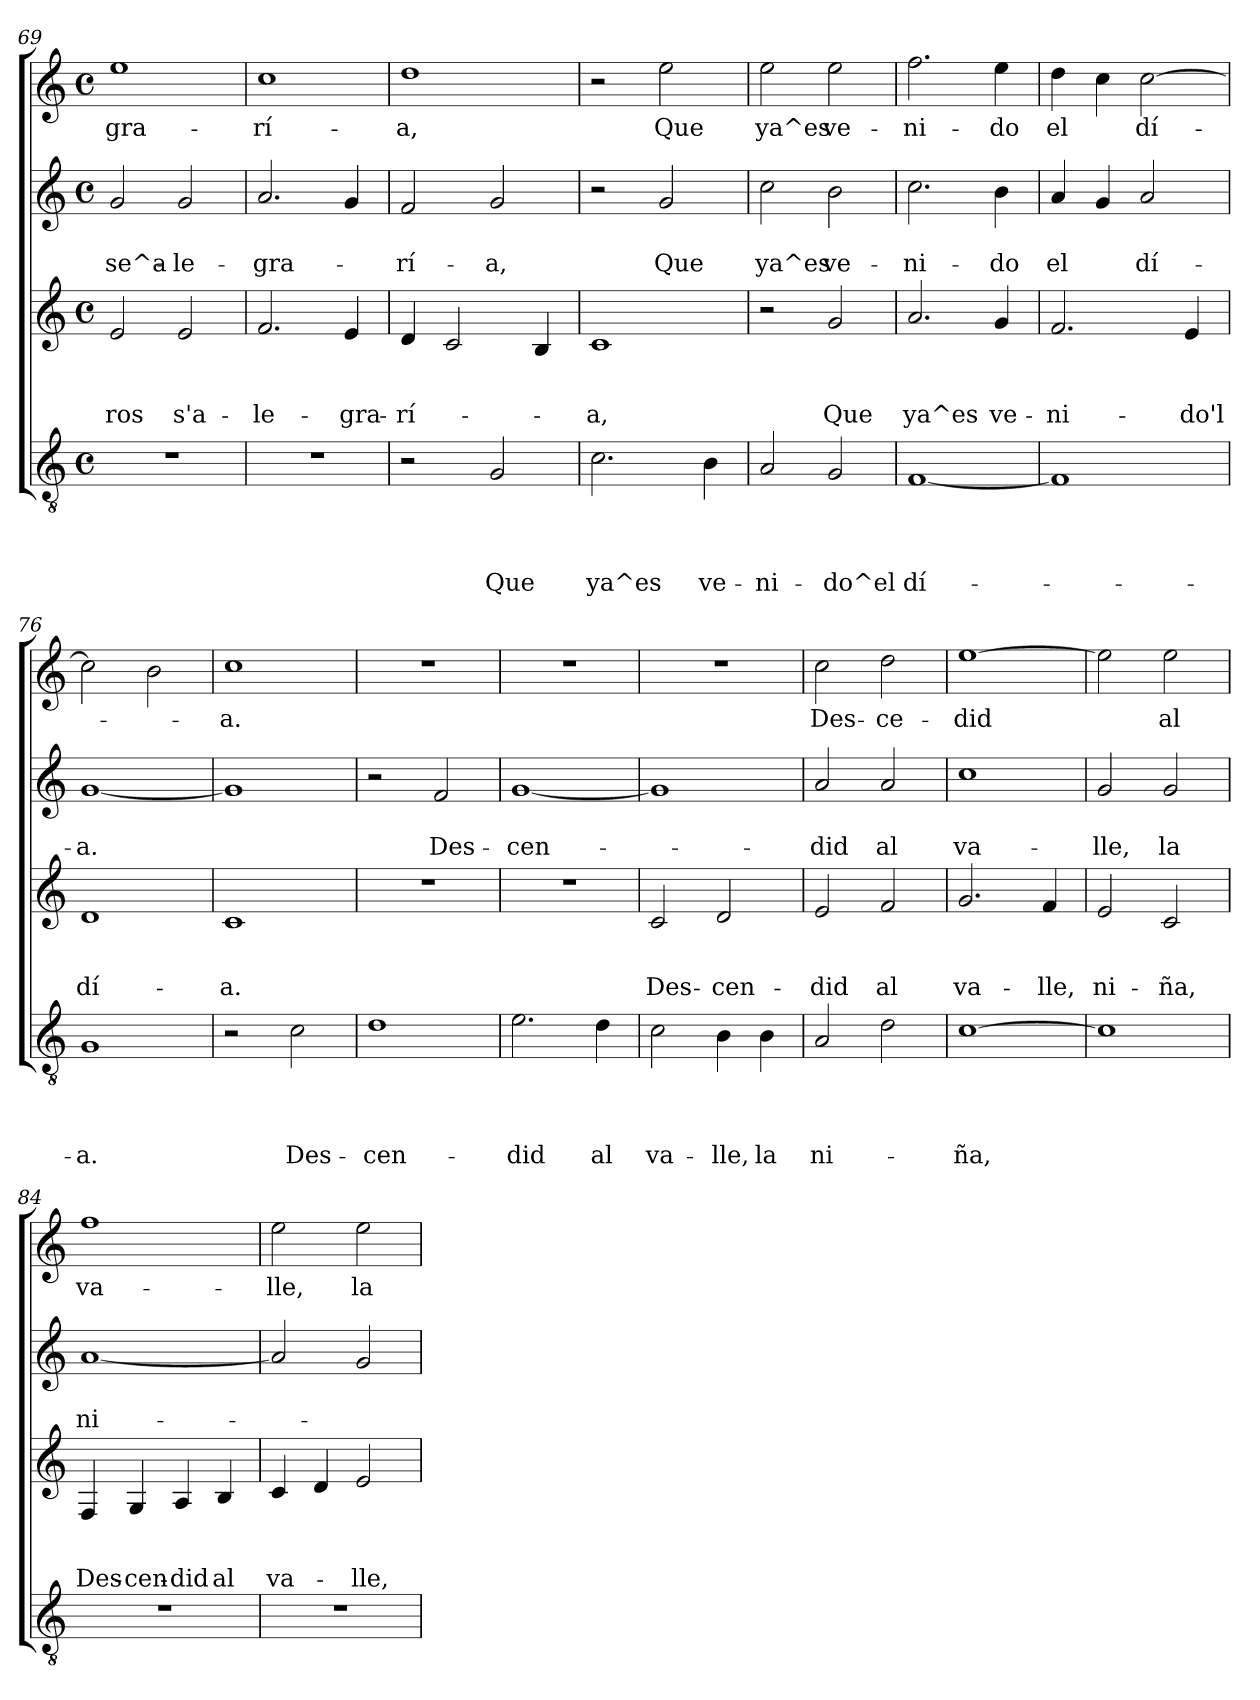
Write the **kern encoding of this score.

**kern	**text	**text	**text	**text	**kern	**text	**text	**text	**kern	**text	**text	**kern	**text
*part4	*part4	*part4	*part4	*part4	*part3	*part3	*part3	*part3	*part2	*part2	*part2	*part1	*part1
*staff4	*staff4	*staff4	*staff4	*staff4	*staff3	*staff3	*staff3	*staff3	*staff2	*staff2	*staff2	*staff1	*staff1
!!LO:PB:g=z
*clefGv2	*	*	*	*	*clefG2	*	*	*	*clefG2	*	*	*clefG2	*
*k[]	*	*	*	*	*k[]	*	*	*	*k[]	*	*	*k[]	*
*C:	*	*	*	*	*C:	*	*	*	*C:	*	*	*C:	*
*M4/4	*	*	*	*	*M4/4	*	*	*	*M4/4	*	*	*M4/4	*
*met(c)	*	*	*	*	*met(c)	*	*	*	*met(c)	*	*	*met(c)	*
=69	=69	=69	=69	=69	=69	=69	=69	=69	=69	=69	=69	=69	=69
!	!	!	!	!	!	!	!	!LO:LY:b	!	!	!LO:LY:b	!	!LO:LY:b
1r	.	.	.	.	2e/	.	.	-ros	2g/	.	se^a-	1ee	-gra-
!	!	!	!	!	!	!	!	!LO:LY:b	!	!	!LO:LY:b	!	!
.	.	.	.	.	2e/	.	.	s'a-	2g/	.	-le-	.	.
=70	=70	=70	=70	=70	=70	=70	=70	=70	=70	=70	=70	=70	=70
!	!	!	!	!	!	!	!	!LO:LY:b	!	!	!LO:LY:b	!	!LO:LY:b
1r	.	.	.	.	2.f/	.	.	-le-	2.a/	.	-gra-	1cc	-rí-
!	!	!	!	!	!	!	!	!LO:LY:b	!	!	!	!	!
.	.	.	.	.	4e/	.	.	-gra-	4g/	.	.	.	.
=71	=71	=71	=71	=71	=71	=71	=71	=71	=71	=71	=71	=71	=71
!	!	!	!	!	!	!	!	!LO:LY:b	!	!	!LO:LY:b	!	!LO:LY:b
2r	.	.	.	.	4d/	.	.	-rí-	2f/	.	-rí-	1dd	-a,
.	.	.	.	.	2c/	.	.	.	.	.	.	.	.
!	!	!	!	!LO:LY:b	!	!	!	!	!	!	!LO:LY:b	!	!
2G/	.	.	.	Que	.	.	.	.	2g/	.	-a,	.	.
.	.	.	.	.	4B/	.	.	.	.	.	.	.	.
=72	=72	=72	=72	=72	=72	=72	=72	=72	=72	=72	=72	=72	=72
!	!	!	!	!LO:LY:b	!	!	!	!LO:LY:b	!	!	!	!	!
2.c\	.	.	.	ya^es	1c	.	.	-a,	2r	.	.	2r	.
!	!	!	!	!	!	!	!	!	!	!	!LO:LY:b	!	!LO:LY:b
.	.	.	.	.	.	.	.	.	2g/	.	Que	2ee\	Que
!	!	!	!	!LO:LY:b	!	!	!	!	!	!	!	!	!
4B\	.	.	.	ve-	.	.	.	.	.	.	.	.	.
=73	=73	=73	=73	=73	=73	=73	=73	=73	=73	=73	=73	=73	=73
!	!	!	!	!LO:LY:b	!	!	!	!	!	!	!LO:LY:b	!	!LO:LY:b
2A/	.	.	.	-ni-	2r	.	.	.	2cc\	.	ya^es	2ee\	ya^es
!	!	!	!	!LO:LY:b	!	!	!	!LO:LY:b	!	!	!LO:LY:b	!	!LO:LY:b
2G/	.	.	.	-do^el	2g/	.	.	Que	2b\	.	ve-	2ee\	ve-
=74	=74	=74	=74	=74	=74	=74	=74	=74	=74	=74	=74	=74	=74
!	!	!	!	!LO:LY:b	!	!	!	!LO:LY:b	!	!	!LO:LY:b	!	!LO:LY:b
[<1F	.	.	.	dí-	2.a/	.	.	ya^es	2.cc\	.	-ni-	2.ff\	-ni-
!	!	!	!	!	!	!	!	!LO:LY:b	!	!	!LO:LY:b	!	!LO:LY:b
.	.	.	.	.	4g/	.	.	ve-	4b\	.	-do	4ee\	-do
=75	=75	=75	=75	=75	=75	=75	=75	=75	=75	=75	=75	=75	=75
!	!	!	!	!	!	!	!	!LO:LY:b	!	!	!LO:LY:b	!	!LO:LY:b
1F]	.	.	.	.	2.f/	.	.	-ni-	4a/	.	el	4dd\	el
.	.	.	.	.	.	.	.	.	4g/	.	.	4cc\	.
!	!	!	!	!	!	!	!	!	!	!	!LO:LY:b	!	!LO:LY:b
.	.	.	.	.	.	.	.	.	2a/	.	dí-	[>2cc\	dí-
!	!	!	!	!	!	!	!	!LO:LY:b	!	!	!	!	!
.	.	.	.	.	4e/	.	.	-do'l	.	.	.	.	.
=76	=76	=76	=76	=76	=76	=76	=76	=76	=76	=76	=76	=76	=76
!	!	!	!	!LO:LY:b	!	!	!	!LO:LY:b	!	!	!LO:LY:b	!	!
1G	.	.	.	-a.	1d	.	.	dí-	[>1g	.	-a.	2cc\]	.
.	.	.	.	.	.	.	.	.	.	.	.	2b\	.
!!LO:PB:g=z
=77	=77	=77	=77	=77	=77	=77	=77	=77	=77	=77	=77	=77	=77
!	!	!	!	!	!	!	!	!LO:LY:b	!	!	!	!	!LO:LY:b
2r	.	.	.	.	1c	.	.	-a.	1g]	.	.	1cc	-a.
!	!	!	!	!LO:LY:b	!	!	!	!	!	!	!	!	!
2c\	.	.	.	Des-	.	.	.	.	.	.	.	.	.
=78	=78	=78	=78	=78	=78	=78	=78	=78	=78	=78	=78	=78	=78
!	!	!	!	!LO:LY:b	!	!	!	!	!	!	!	!	!
1d	.	.	.	-cen-	1r	.	.	.	2r	.	.	1r	.
!	!	!	!	!	!	!	!	!	!	!	!LO:LY:b	!	!
.	.	.	.	.	.	.	.	.	2f/	.	Des-	.	.
=79	=79	=79	=79	=79	=79	=79	=79	=79	=79	=79	=79	=79	=79
!	!	!	!	!LO:LY:b	!	!	!	!	!	!	!LO:LY:b	!	!
2.e\	.	.	.	-did	1r	.	.	.	[<1g	.	-cen-	1r	.
!	!	!	!	!LO:LY:b	!	!	!	!	!	!	!	!	!
4d\	.	.	.	al	.	.	.	.	.	.	.	.	.
=80	=80	=80	=80	=80	=80	=80	=80	=80	=80	=80	=80	=80	=80
!	!	!	!	!LO:LY:b	!	!	!	!LO:LY:b	!	!	!	!	!
2c\	.	.	.	va-	2c/	.	.	Des-	1g]	.	.	1r	.
!	!	!	!	!LO:LY:b	!	!	!	!LO:LY:b	!	!	!	!	!
4B\	.	.	.	-lle,	2d/	.	.	-cen-	.	.	.	.	.
!	!	!	!	!LO:LY:b	!	!	!	!	!	!	!	!	!
4B\	.	.	.	la	.	.	.	.	.	.	.	.	.
=81	=81	=81	=81	=81	=81	=81	=81	=81	=81	=81	=81	=81	=81
!	!	!	!	!LO:LY:b	!	!	!	!LO:LY:b	!	!	!LO:LY:b	!	!LO:LY:b
2A/	.	.	.	ni-	2e/	.	.	-did	2a/	.	-did	2cc\	Des-
!	!	!	!	!	!	!	!	!LO:LY:b	!	!	!LO:LY:b	!	!LO:LY:b
2d\	.	.	.	.	2f/	.	.	al	2a/	.	al	2dd\	-ce-
=82	=82	=82	=82	=82	=82	=82	=82	=82	=82	=82	=82	=82	=82
!	!	!	!	!LO:LY:b	!	!	!	!LO:LY:b	!	!	!LO:LY:b	!	!LO:LY:b
[>1c	.	.	.	-ña,	2.g/	.	.	va-	1cc	.	va-	[>1ee	-did
!	!	!	!	!	!	!	!	!LO:LY:b	!	!	!	!	!
.	.	.	.	.	4f/	.	.	-lle,	.	.	.	.	.
=83	=83	=83	=83	=83	=83	=83	=83	=83	=83	=83	=83	=83	=83
!	!	!	!	!	!	!	!	!LO:LY:b	!	!	!LO:LY:b	!	!
1c]	.	.	.	.	2e/	.	.	ni-	2g/	.	-lle,	2ee\]	.
!	!	!	!	!	!	!	!	!LO:LY:b	!	!	!LO:LY:b	!	!LO:LY:b
.	.	.	.	.	2c/	.	.	-ña,	2g/	.	la	2ee\	al
=84	=84	=84	=84	=84	=84	=84	=84	=84	=84	=84	=84	=84	=84
!	!	!	!	!	!	!	!	!LO:LY:b	!	!	!LO:LY:b	!	!LO:LY:b
1r	.	.	.	.	4F/	.	.	Des-	[<1a	.	ni-	1ff	va-
!	!	!	!	!	!	!	!	!LO:LY:b	!	!	!	!	!
.	.	.	.	.	4G/	.	.	-cen-	.	.	.	.	.
!	!	!	!	!	!	!	!	!LO:LY:b	!	!	!	!	!
.	.	.	.	.	4A/	.	.	-did	.	.	.	.	.
!	!	!	!	!	!	!	!	!LO:LY:b	!	!	!	!	!
.	.	.	.	.	4B/	.	.	al	.	.	.	.	.
=85	=85	=85	=85	=85	=85	=85	=85	=85	=85	=85	=85	=85	=85
!	!	!	!	!	!	!	!	!LO:LY:b	!	!	!	!	!LO:LY:b
1r	.	.	.	.	4c/	.	.	va-	2a/]	.	.	2ee\	-lle,
.	.	.	.	.	4d/	.	.	.	.	.	.	.	.
!	!	!	!	!	!	!	!	!LO:LY:b	!	!	!	!	!LO:LY:b
.	.	.	.	.	2e/	.	.	-lle,	2g/	.	.	2ee\	la
=	=	=	=	=	=	=	=	=	=	=	=	=	=
*-	*-	*-	*-	*-	*-	*-	*-	*-	*-	*-	*-	*-	*-
